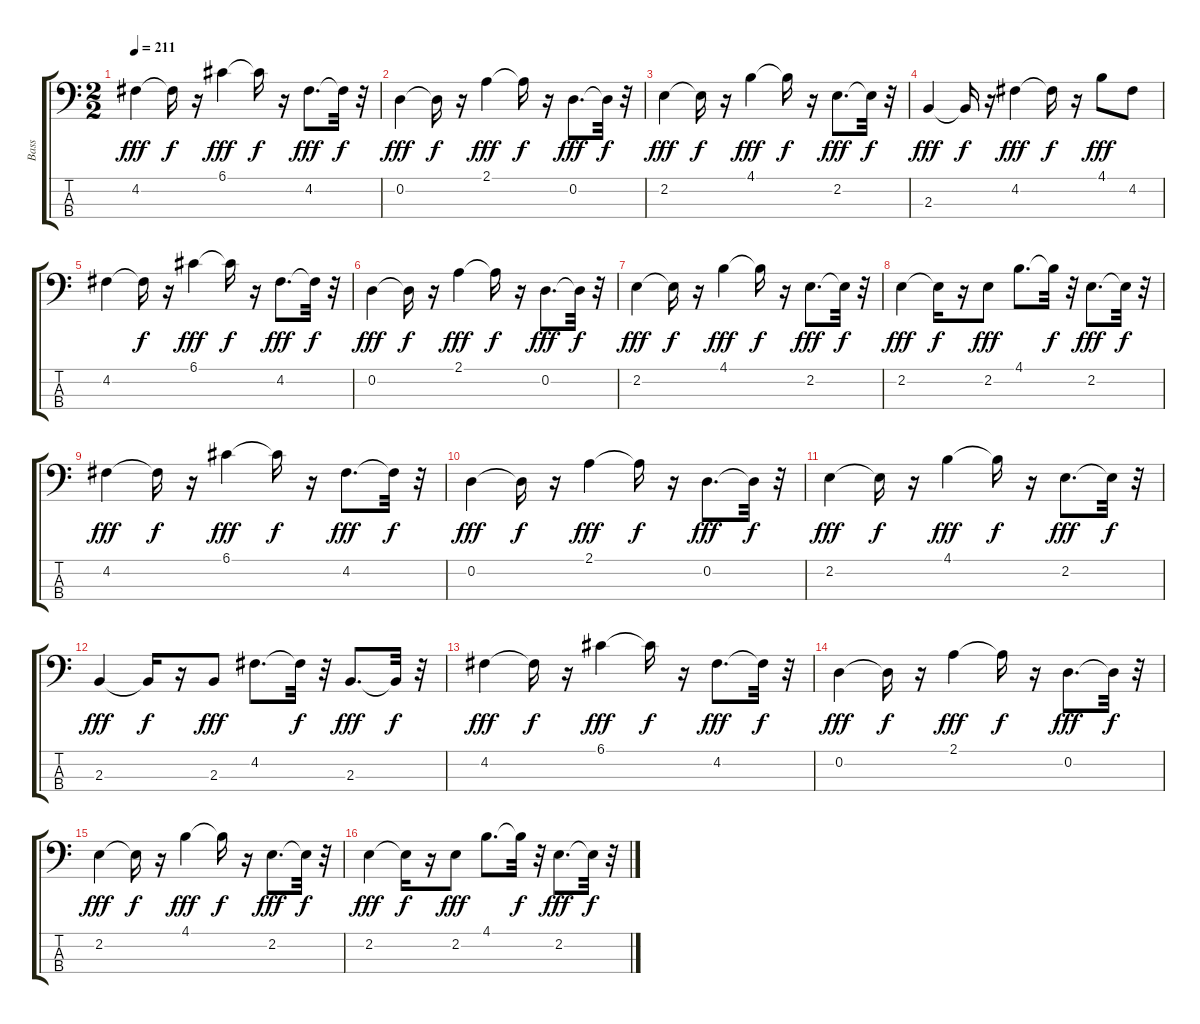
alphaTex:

\track ("Bass" "Bass") {instrument fretlessbass}
\staff {score tabs}
\tuning (G2 D2 A1 E1) {hide}
\ts (2 2)
\tempo 211
\clef f4
\ks c
4.2.4{dy fff} 4.2{t}.16{dy f} r.16 6.1.4{dy fff} 6.1{t}.16{dy f} r.16 4.2.8{d dy fff} 4.2{t}.32{dy f} r.32 |
0.2.4{dy fff} 0.2{t}.16{dy f} r.16 2.1.4{dy fff} 2.1{t}.16{dy f} r.16 0.2.8{d dy fff} 0.2{t}.32{dy f} r.32 |
2.2.4{dy fff} 2.2{t}.16{dy f} r.16 4.1.4{dy fff} 4.1{t}.16{dy f} r.16 2.2.8{d dy fff} 2.2{t}.32{dy f} r.32 |
2.3.4{dy fff} 2.3{t}.16{dy f} r.16 4.2.4{dy fff} 4.2{t}.16{dy f} r.16 4.1.8{dy fff} 4.2.8 |
4.2.4 4.2{t}.16{dy f} r.16 6.1.4{dy fff} 6.1{t}.16{dy f} r.16 4.2.8{d dy fff} 4.2{t}.32{dy f} r.32 |
0.2.4{dy fff} 0.2{t}.16{dy f} r.16 2.1.4{dy fff} 2.1{t}.16{dy f} r.16 0.2.8{d dy fff} 0.2{t}.32{dy f} r.32 |
2.2.4{dy fff} 2.2{t}.16{dy f} r.16 4.1.4{dy fff} 4.1{t}.16{dy f} r.16 2.2.8{d dy fff} 2.2{t}.32{dy f} r.32 |
2.2.4{dy fff} 2.2{t}.16{dy f} r.16 2.2.8{dy fff} 4.1.8{d} 4.1{t}.32{dy f} r.32 2.2.8{d dy fff} 2.2{t}.32{dy f} r.32 |
4.2.4{dy fff} 4.2{t}.16{dy f} r.16 6.1.4{dy fff} 6.1{t}.16{dy f} r.16 4.2.8{d dy fff} 4.2{t}.32{dy f} r.32 |
0.2.4{dy fff} 0.2{t}.16{dy f} r.16 2.1.4{dy fff} 2.1{t}.16{dy f} r.16 0.2.8{d dy fff} 0.2{t}.32{dy f} r.32 |
2.2.4{dy fff} 2.2{t}.16{dy f} r.16 4.1.4{dy fff} 4.1{t}.16{dy f} r.16 2.2.8{d dy fff} 2.2{t}.32{dy f} r.32 |
2.3.4{dy fff} 2.3{t}.16{dy f} r.16 2.3.8{dy fff} 4.2.8{d} 4.2{t}.32{dy f} r.32 2.3.8{d dy fff} 2.3{t}.32{dy f} r.32 |
4.2.4{dy fff} 4.2{t}.16{dy f} r.16 6.1.4{dy fff} 6.1{t}.16{dy f} r.16 4.2.8{d dy fff} 4.2{t}.32{dy f} r.32 |
0.2.4{dy fff} 0.2{t}.16{dy f} r.16 2.1.4{dy fff} 2.1{t}.16{dy f} r.16 0.2.8{d dy fff} 0.2{t}.32{dy f} r.32 |
2.2.4{dy fff} 2.2{t}.16{dy f} r.16 4.1.4{dy fff} 4.1{t}.16{dy f} r.16 2.2.8{d dy fff} 2.2{t}.32{dy f} r.32 |
2.2.4{dy fff} 2.2{t}.16{dy f} r.16 2.2.8{dy fff} 4.1.8{d} 4.1{t}.32{dy f} r.32 2.2.8{d dy fff} 2.2{t}.32{dy f} r.32
